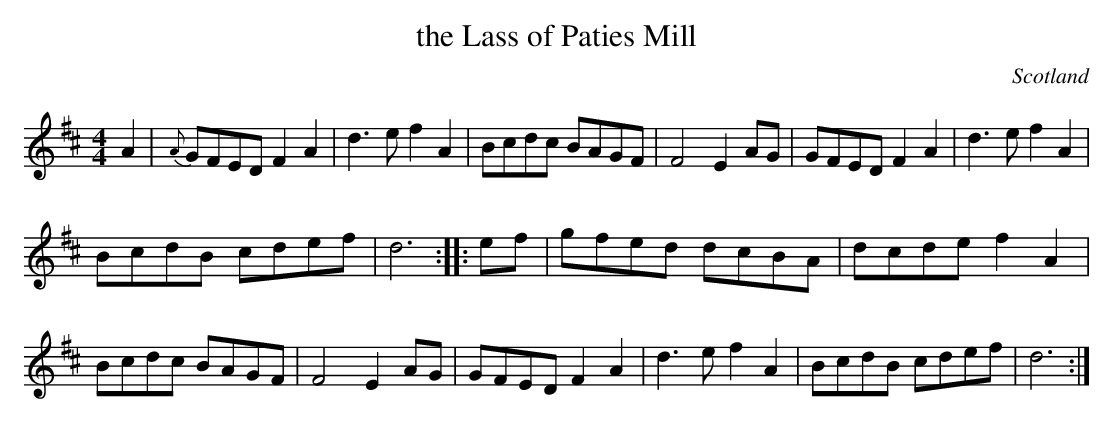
X:1
T:the Lass of Paties Mill
O:Scotland
M:4/4
K:D
A2 |\
{A}GFED F2A2 | d3e f2A2 | Bcdc BAGF | F4 E2AG|\
GFED F2A2 | d3e f2A2 |
BcdB cdef | d6 ::\
ef |\
gfed dcBA | dcde f2A2 |
Bcdc BAGF | F4 E2 AG |\
GFED F2A2 | d3e f2A2 | BcdB cdef | d6 :|
